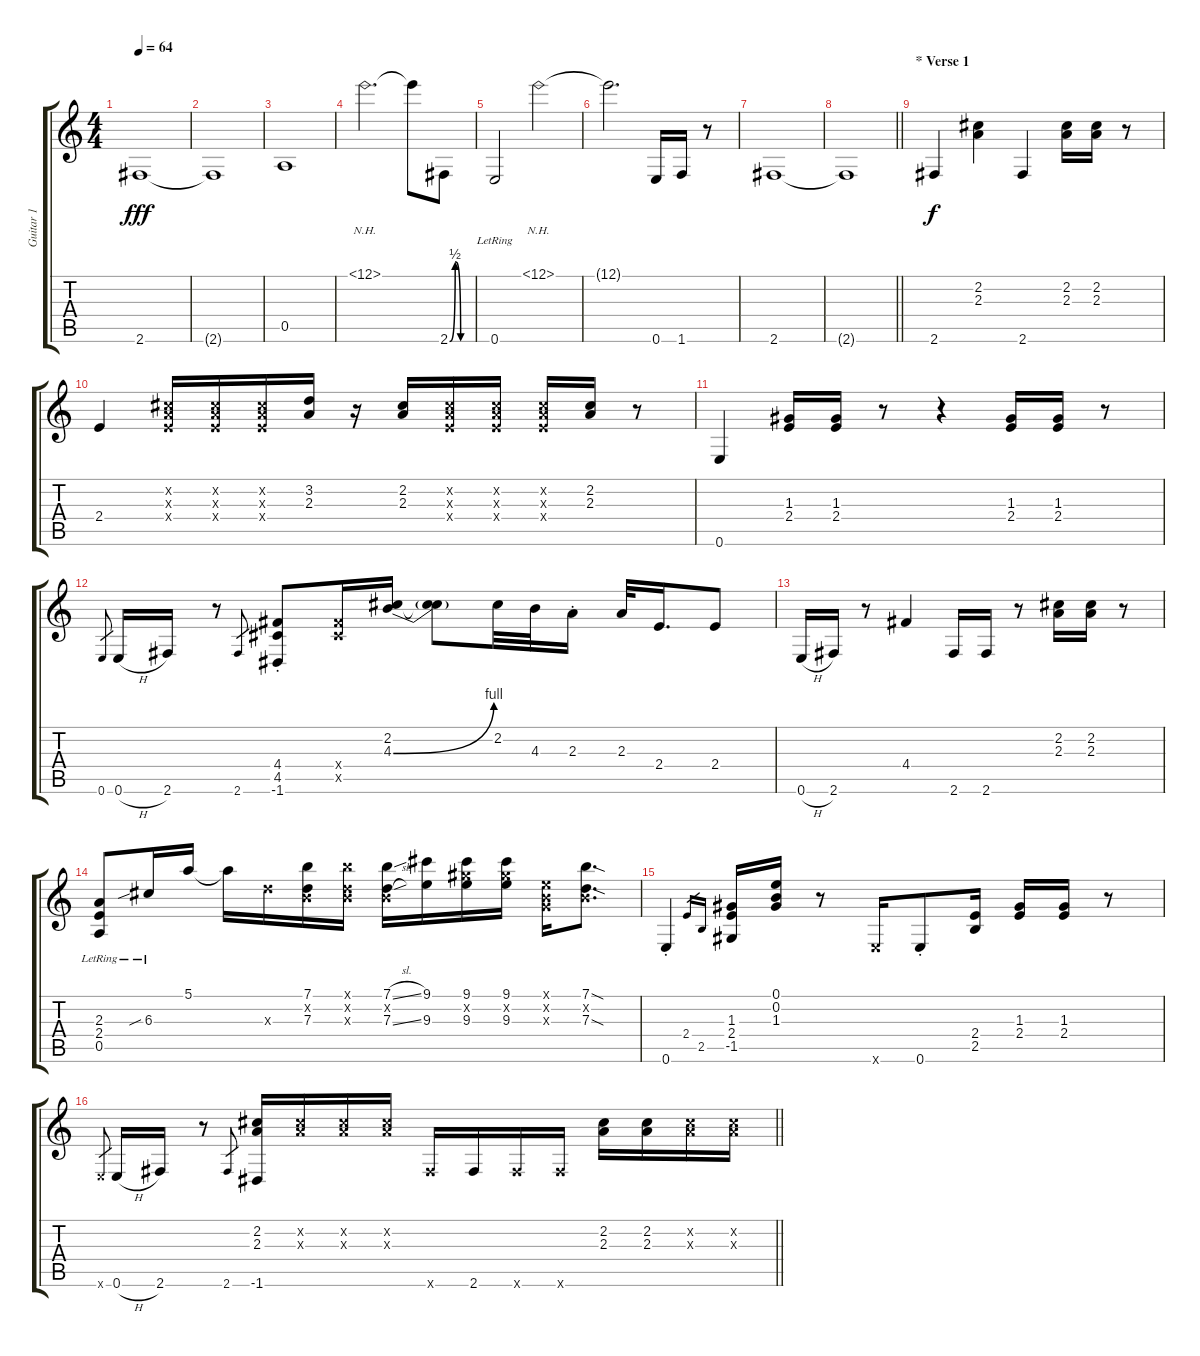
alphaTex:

\track ("Guitar 1" "Guitar 1") {mute instrument electricguitarclean}
\staff {score tabs}
\tuning (E4 B3 G3 D3 A2 E2) {hide}
\ts (4 4)
\tempo 64
\clef g2
\ks c
2.6.1{dy fff} |
2.6{t}.1 |
0.5.1 |
12.1{nh}.2{d} 12.1{t}.8 2.6{be (custom 0 0 15 2 30 0 60 0)}.8 |
0.6{lr}.2 12.1{nh}.2 |
12.1{t}.2{d} 0.6.16 1.6.16 r.8 |
2.6.1 |
\barLineRight lightlight
2.6{t}.1 |
\section ("" "* Verse 1")
2.6.4{dy f instrument electricguitarclean} (2.2 2.3).4 2.6.4 (2.2 2.3).16 (2.2 2.3).16 r.8 |
2.4.4 (2.2{x} 2.3{x} 2.4{x}).16 (2.2{x} 2.3{x} 2.4{x}).16 (2.2{x} 2.3{x} 2.4{x}).16 (3.2 2.3).16 r.16 (2.2 2.3).16 (2.2{x} 2.3{x} 2.4{x}).16 (2.2{x} 2.3{x} 2.4{x}).16 (2.2{x} 2.3{x} 2.4{x}).16 (2.2 2.3).16 r.8 |
0.6.4 (1.3 2.4).16 (1.3 2.4).16 r.8 r.4 (1.3 2.4).16 (1.3 2.4).16 r.8 |
0.6.8{gr} 0.6{h}.16 2.6.16 r.8 2.6.8{gr} (4.4{st} 4.5{st} -1.6).8 (4.4{x} 4.5{x}).16 (2.2 4.3{be (bend 0 0 60 4)}).16 (2.2{t} 4.3{t}).8 2.2.32 4.3.32 2.3{st}.16 2.3.32 2.4.16{d} 2.4.8 |
0.6{h}.16 2.6.16 r.8 4.4.4 2.6.16 2.6.16 r.8 (2.2 2.3).16 (2.2 2.3).16 r.8 |
(2.3 2.4 0.5{lr}).8 6.3{sib lr}.16 5.1.16 5.1{t}.16 7.3{x}.16 (7.1 0.2{x} 7.3).16 (7.1{x} 0.2{x} 7.3{x}).16 (7.1{sl} 0.2{x} 7.3{sl}).16 (9.1 9.3).16 (9.1 9.2{x} 9.3).16 (9.1 9.2{x} 9.3).16 (0.1{x} 0.2{x} 0.3{x}).16 (7.1{sod} 0.2{x} 7.3{sod}).8{d} |
0.6{st}.4 2.4.16{gr} 2.5.16{gr} (1.3 2.4 -1.5).16 (0.1 0.2 1.3).16 r.8 0.6{x}.16 0.6{st}.8 (2.4 2.5).16 (1.3 2.4).16 (1.3 2.4).16 r.8 |
\barLineRight lightlight
0.6{x}.8{gr} 0.6{h}.16 2.6.16 r.8 2.6.8{gr} (2.2 2.3 -1.6).16 (2.2{x} 2.3{x}).16 (2.2{x} 2.3{x}).16 (2.2{x} 2.3{x}).16 2.6{x}.16 2.6.16 2.6{x}.16 2.6{x}.16 (2.2 2.3).16 (2.2 2.3).16 (2.2{x} 2.3{x}).16 (2.2{x} 2.3{x}).16
